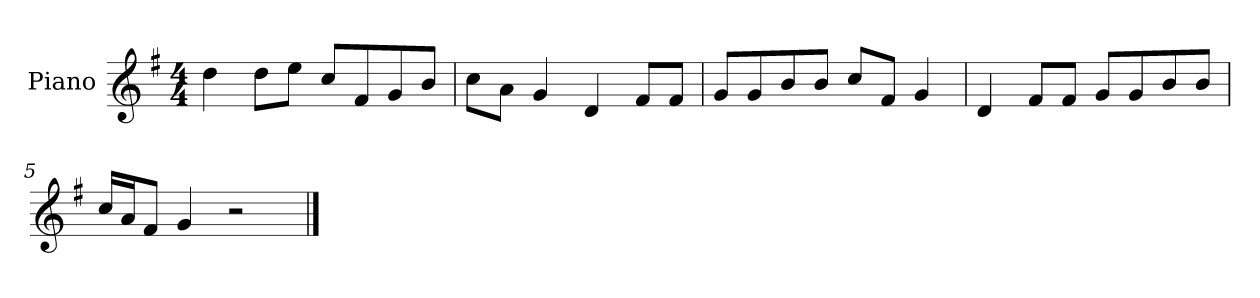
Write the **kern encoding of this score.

**kern
*part1
*staff1
*I"Piano
*I'P-no
*clefG2
*k[f#]
*M4/4
*MM90
=1
4dd\
8dd\L
8ee\J
8cc/L
8f#/
8g/
8b/J
=2
8cc\L
8a\J
4g/
4d/
8f#/L
8f#/J
=3
8g/L
8g/
8b/
8b/J
8cc/L
8f#/J
4g/
=4
4d/
8f#/L
8f#/J
8g/L
8g/
8b/
8b/J
=5
16cc/LL
16a/J
8f#/J
4g/
2r
==
*-
